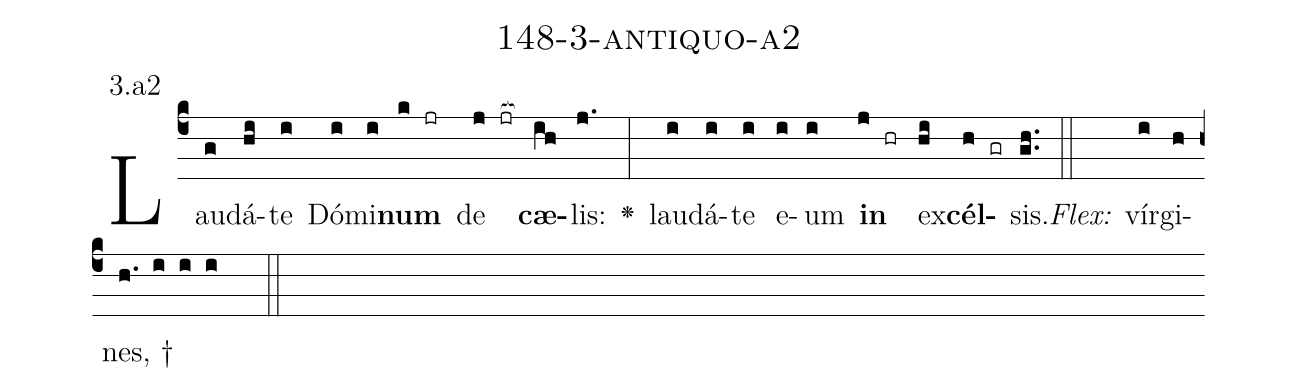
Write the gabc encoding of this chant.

name: 148-3-antiquo-a2;
annotation: 3.a2;
%%
(c4)Lau(g)dá(hi)te(i) Dó(i)mi(i)<b>num</b>(k jr) de(j jr[ocb:1{]) <b>cæ</b>(ih[ocb:0}])lis:(j.) <v>\greheightstar</v>(:) lau(i)dá(i)te(i) e(i)um(i) <b>in</b>(j hr) ex(hi)<b>cél</b>(h gr)sis.(gh..) (::)
<i>Flex:</i>()  vír(i)gi(h)nes, †(h. i i i  ::)

%E(i) u(i) o(j) u(hi) a(h) e.(gh..) (::)
